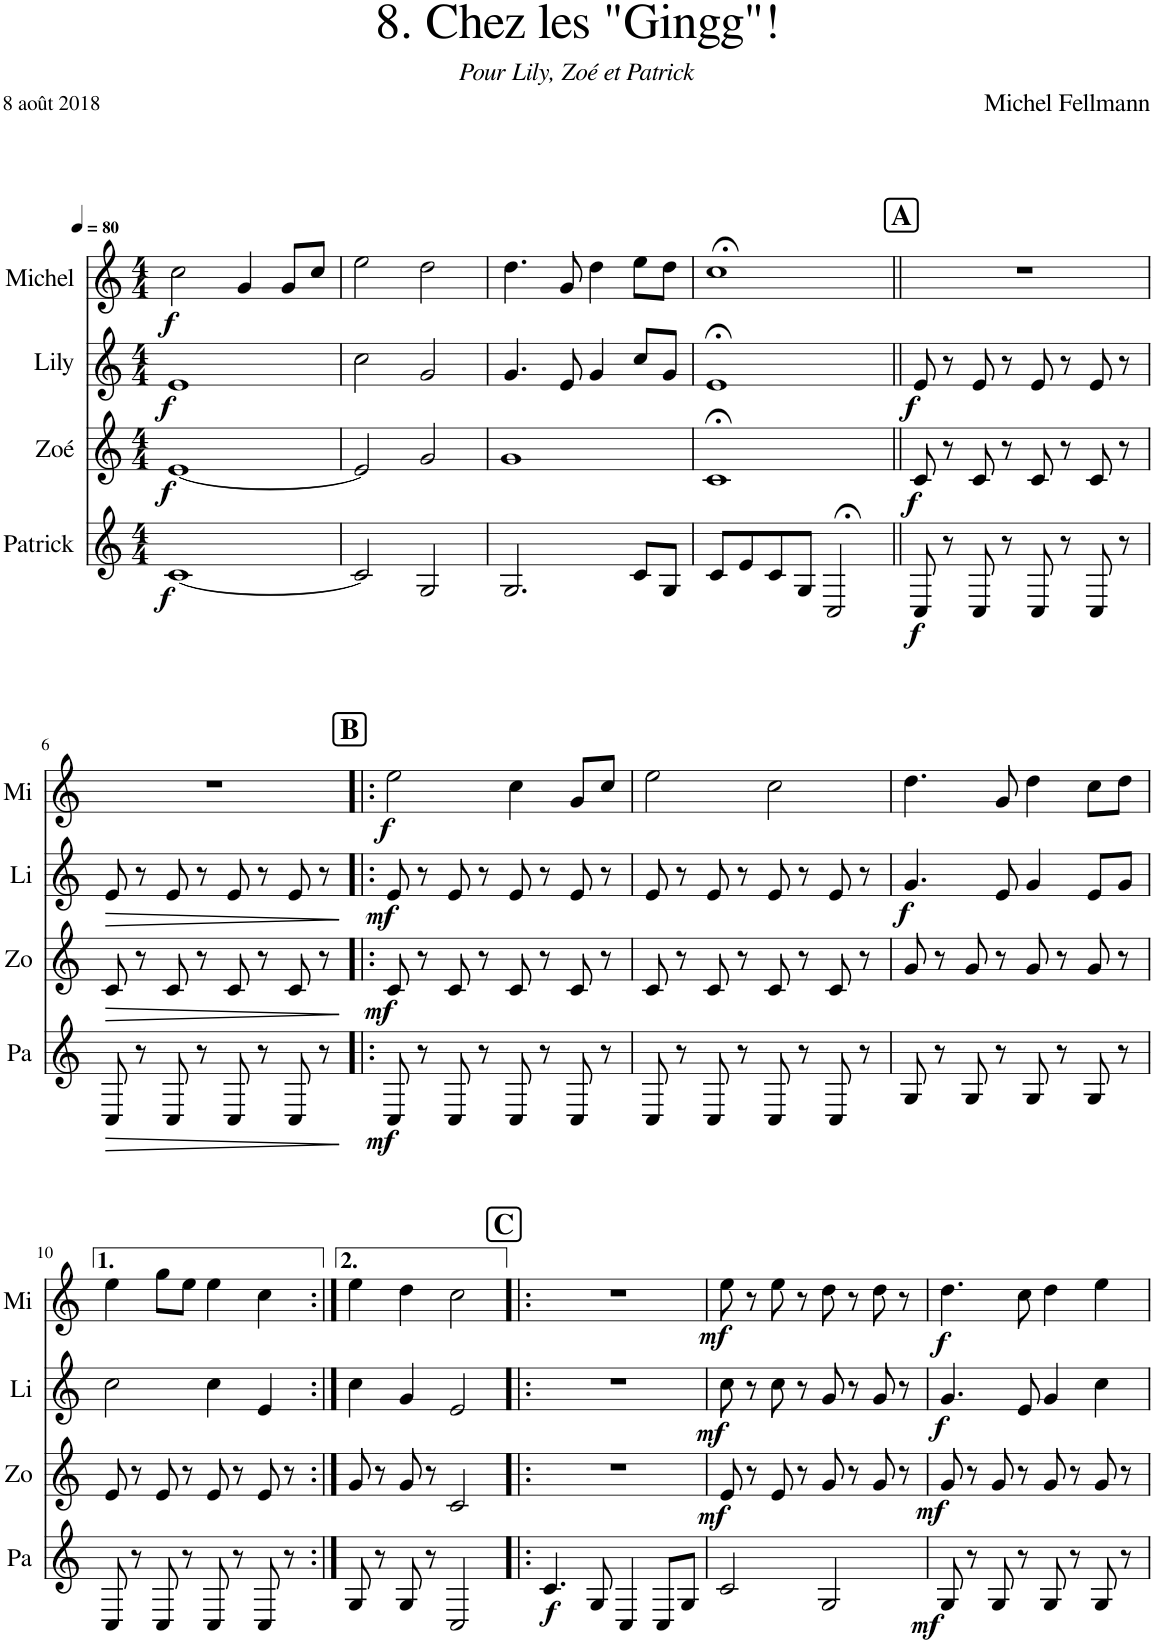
**kern	**dynam	**kern	**dynam	**kern	**dynam	**kern	**dynam
*part4	*part4	*part3	*part3	*part2	*part2	*part1	*part1
*staff4	*staff4	*staff3	*staff3	*staff2	*staff2	*staff1	*staff1
*I"Patrick	*	*I"Zoé	*	*I"Lily	*	*I"Michel	*
*I'Pa	*	*I'Zo	*	*I'Li	*	*I'Mi	*
*clefG2	*	*clefG2	*	*clefG2	*	*clefG2	*
*Trd4c7	*	*Trd4c7	*	*Trd4c7	*	*Trd4c7	*
*k[]	*	*k[]	*	*k[]	*	*k[]	*
*M4/4	*	*M4/4	*	*M4/4	*	*M4/4	*
*MM80	*	*MM80	*	*MM80	*	*MM80	*
=1	=1	=1	=1	=1	=1	=1	=1
!	!LO:DY:b	!	!LO:DY:b	!	!LO:DY:b	!	!LO:DY:b
[1c	f	[1e	f	1e	f	2cc\	f
.	.	.	.	.	.	4g/	.
.	.	.	.	.	.	8g/L	.
.	.	.	.	.	.	8cc/J	.
=2	=2	=2	=2	=2	=2	=2	=2
2c/]	.	2e/]	.	2cc\	.	2ee\	.
2G/	.	2g/	.	2g/	.	2dd\	.
=3	=3	=3	=3	=3	=3	=3	=3
2.G/	.	1g	.	4.g/	.	4.dd\	.
.	.	.	.	8e/	.	8g/	.
.	.	.	.	4g/	.	4dd\	.
8c/L	.	.	.	8cc/L	.	8ee\L	.
8G/J	.	.	.	8g/J	.	8dd\J	.
=4	=4	=4	=4	=4	=4	=4	=4
8c/L	.	1c;<	.	1e;<	.	1cc;<	.
8e/	.	.	.	.	.	.	.
8c/	.	.	.	.	.	.	.
8G/J	.	.	.	.	.	.	.
2C;</	.	.	.	.	.	.	.
!!LO:REH:place=s1:a:B:cj:fs=14:t=A
=5||	=5||	=5||	=5||	=5||	=5||	=5||	=5||
!	!LO:DY:b	!	!LO:DY:b	!	!LO:DY:b	!	!
8C/	f	8c/	f	8e/	f	1r	.
8r	.	8r	.	8r	.	.	.
8C/	.	8c/	.	8e/	.	.	.
8r	.	8r	.	8r	.	.	.
8C/	.	8c/	.	8e/	.	.	.
8r	.	8r	.	8r	.	.	.
8C/	.	8c/	.	8e/	.	.	.
8r	.	8r	.	8r	.	.	.
!!LO:LB:g=z
=6	=6	=6	=6	=6	=6	=6	=6
!	!LO:HP:b	!	!LO:HP:b	!	!LO:HP:b	!	!
8C/	>	8c/	>	8e/	>	1r	.
8r	.	8r	.	8r	.	.	.
8C/	.	8c/	.	8e/	.	.	.
8r	.	8r	.	8r	.	.	.
8C/	.	8c/	.	8e/	.	.	.
8r	.	8r	.	8r	.	.	.
8C/	.	8c/	.	8e/	.	.	.
8r	.	8r	.	8r	.	.	.
.	]	.	]	.	]	.	.
!!LO:REH:place=s1:a:B:cj:fs=14:t=B
=7!|:	=7!|:	=7!|:	=7!|:	=7!|:	=7!|:	=7!|:	=7!|:
!	!LO:DY:b	!	!LO:DY:b	!	!LO:DY:b	!	!LO:DY:b
8C/	mf	8c/	mf	8e/	mf	2ee\	f
8r	.	8r	.	8r	.	.	.
8C/	.	8c/	.	8e/	.	.	.
8r	.	8r	.	8r	.	.	.
8C/	.	8c/	.	8e/	.	4cc\	.
8r	.	8r	.	8r	.	.	.
8C/	.	8c/	.	8e/	.	8g/L	.
8r	.	8r	.	8r	.	8cc/J	.
=8	=8	=8	=8	=8	=8	=8	=8
8C/	.	8c/	.	8e/	.	2ee\	.
8r	.	8r	.	8r	.	.	.
8C/	.	8c/	.	8e/	.	.	.
8r	.	8r	.	8r	.	.	.
8C/	.	8c/	.	8e/	.	2cc\	.
8r	.	8r	.	8r	.	.	.
8C/	.	8c/	.	8e/	.	.	.
8r	.	8r	.	8r	.	.	.
=9	=9	=9	=9	=9	=9	=9	=9
!	!	!	!	!	!LO:DY:b	!	!
8G/	.	8g/	.	4.g/	f	4.dd\	.
8r	.	8r	.	.	.	.	.
8G/	.	8g/	.	.	.	.	.
8r	.	8r	.	8e/	.	8g/	.
8G/	.	8g/	.	4g/	.	4dd\	.
8r	.	8r	.	.	.	.	.
8G/	.	8g/	.	8e/L	.	8cc\L	.
8r	.	8r	.	8g/J	.	8dd\J	.
!!LO:LB:g=z
=10	=10	=10	=10	=10	=10	=10	=10
8C/	.	8e/	.	2cc\	.	4ee\	.
8r	.	8r	.	.	.	.	.
8C/	.	8e/	.	.	.	8gg\L	.
8r	.	8r	.	.	.	8ee\J	.
8C/	.	8e/	.	4cc\	.	4ee\	.
8r	.	8r	.	.	.	.	.
8C/	.	8e/	.	4e/	.	4cc\	.
8r	.	8r	.	.	.	.	.
=11:|!	=11:|!	=11:|!	=11:|!	=11:|!	=11:|!	=11:|!	=11:|!
8G/	.	8g/	.	4cc\	.	4ee\	.
8r	.	8r	.	.	.	.	.
8G/	.	8g/	.	4g/	.	4dd\	.
8r	.	8r	.	.	.	.	.
2C/	.	2c/	.	2e/	.	2cc\	.
!!LO:REH:place=s1:a:B:cj:fs=14:t=C
=12!|:	=12!|:	=12!|:	=12!|:	=12!|:	=12!|:	=12!|:	=12!|:
!	!LO:DY:b	!	!	!	!	!	!
4.c/	f	1r	.	1r	.	1r	.
8G/	.	.	.	.	.	.	.
4C/	.	.	.	.	.	.	.
8C/L	.	.	.	.	.	.	.
8G/J	.	.	.	.	.	.	.
=13	=13	=13	=13	=13	=13	=13	=13
!	!	!	!LO:DY:b	!	!LO:DY:b	!	!LO:DY:b
2c/	.	8e/	mf	8cc\	mf	8ee\	mf
.	.	8r	.	8r	.	8r	.
.	.	8e/	.	8cc\	.	8ee\	.
.	.	8r	.	8r	.	8r	.
2G/	.	8g/	.	8g/	.	8dd\	.
.	.	8r	.	8r	.	8r	.
.	.	8g/	.	8g/	.	8dd\	.
.	.	8r	.	8r	.	8r	.
=14	=14	=14	=14	=14	=14	=14	=14
!	!LO:DY:b	!	!LO:DY:b	!	!LO:DY:b	!	!LO:DY:b
8G/	mf	8g/	mf	4.g/	f	4.dd\	f
8r	.	8r	.	.	.	.	.
8G/	.	8g/	.	.	.	.	.
8r	.	8r	.	8e/	.	8cc\	.
8G/	.	8g/	.	4g/	.	4dd\	.
8r	.	8r	.	.	.	.	.
8G/	.	8g/	.	4cc\	.	4ee\	.
8r	.	8r	.	.	.	.	.
=	=	=	=	=	=	=	=
*-	*-	*-	*-	*-	*-	*-	*-
